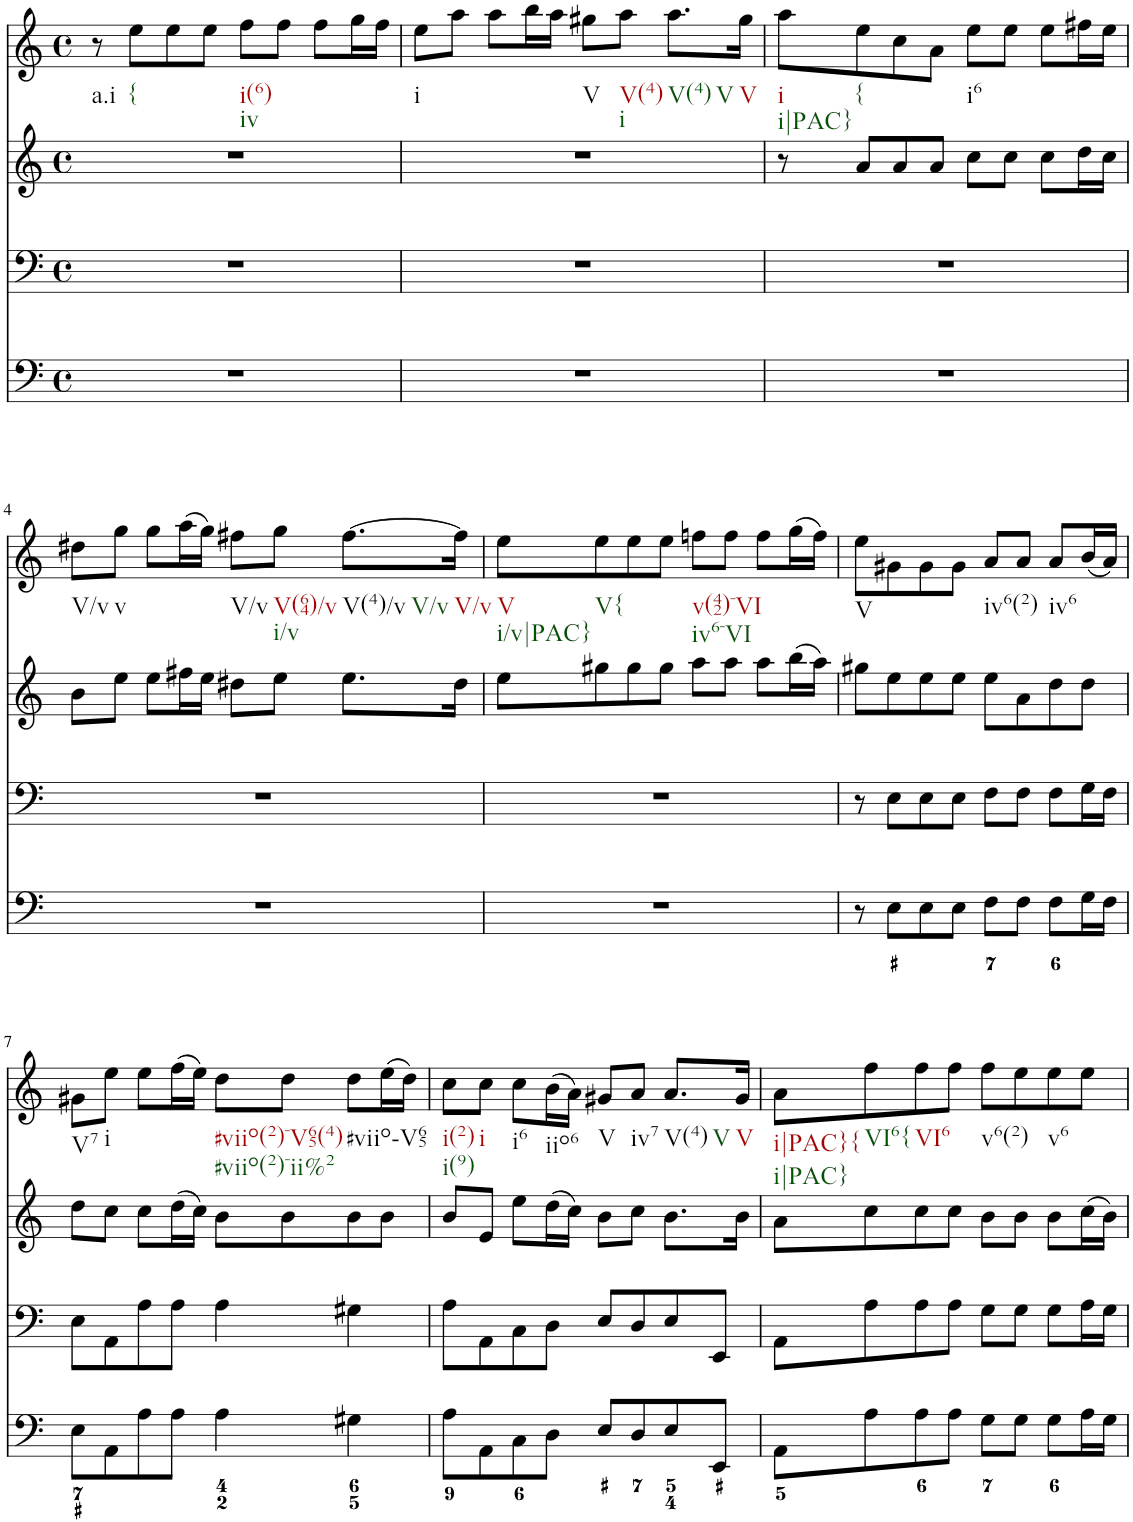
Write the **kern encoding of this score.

**kern	**kern	**kern	**kern
*part4	*part3	*part2	*part1
*staff4	*staff3	*staff2	*staff1
*I"Piano	*I"Piano	*I"Piano	*I"Piano
*I'Pno	*I'Pno	*I'Pno	*I'Pno
*clefF4	*clefF4	*clefG2	*clefG2
*k[]	*k[]	*k[]	*k[]
*M4/4	*M4/4	*M4/4	*M4/4
*met(c)	*met(c)	*met(c)	*met(c)
=1	=1	=1	=1
!	!	!	!LO:TX:b:t=a.i
1r	1r	1r	8r
!	!	!	!LO:TX:b:t={
.	.	.	8ee\L
.	.	.	8ee\
.	.	.	8ee\J
!	!	!	!LO:TX:b:t=i(6)
!	!	!	!LO:TX:b:t=iv
.	.	.	8ff\L
.	.	.	8ff\J
.	.	.	8ff\L
.	.	.	16gg\L
.	.	.	16ff\JJ
=2	=2	=2	=2
!	!	!	!LO:TX:b:t=i
1r	1r	1r	8ee\L
.	.	.	8aa\J
.	.	.	8aa\L
.	.	.	16bb\L
.	.	.	16aa\JJ
!	!	!	!LO:TX:b:t=V
.	.	.	8gg#X\L
!	!	!	!LO:TX:b:t=V(4)
!	!	!	!LO:TX:b:t=i
.	.	.	8aa\J
!	!	!	!LO:TX:b:t=V(4)
!	!	!	!LO:TX:b:t=V
.	.	.	8.aa\L
!	!	!	!LO:TX:b:t=V
.	.	.	16gg#\Jk
=3	=3	=3	=3
!	!	!	!LO:TX:b:t=i
!	!	!	!LO:TX:b:t=i|PAC}
1r	1r	8r	8aa\L
!	!	!	!LO:TX:b:t={
.	.	8a/L	8ee\
.	.	8a/	8cc\
.	.	8a/J	8a\J
!	!	!	!LO:TX:b:t=i6
.	.	8cc\L	8ee\L
.	.	8cc\J	8ee\J
.	.	8cc\L	8ee\L
.	.	16dd\L	16ff#X\L
.	.	16cc\JJ	16ee\JJ
!!LO:LB:g=z
=4	=4	=4	=4
!	!	!	!LO:TX:b:t=V/v
1r	1r	8b\L	8dd#X\L
!	!	!	!LO:TX:b:t=v
.	.	8ee\J	8gg\J
.	.	8ee\L	8gg\L
.	.	16ff#X\L	(16aa\L
.	.	16ee\JJ	16gg\JJ)
!	!	!	!LO:TX:b:t=V/v
.	.	8dd#X\L	8ff#X\L
!	!	!	!LO:TX:b:t=V(64)/v
!	!	!	!LO:TX:b:t=i/v
.	.	8ee\J	8gg\J
!	!	!	!LO:TX:b:t=V(4)/v
!	!	!	!LO:TX:b:t=V/v
.	.	8.ee\L	[8.ff#\L
!	!	!	!LO:TX:b:t=V/v
.	.	16dd#\Jk	16ff#\Jk]
=5	=5	=5	=5
!	!	!	!LO:TX:b:t=V
!	!	!	!LO:TX:b:t=i/v|PAC}
1r	1r	8ee\L	8ee\L
!	!	!	!LO:TX:b:t=V{
.	.	8gg#X\	8ee\
.	.	8gg#\	8ee\
.	.	8gg#\J	8ee\J
!	!	!	!LO:TX:b:t=v(42)-VI
!	!	!	!LO:TX:b:t=iv6-VI
.	.	8aa\L	8ffn\L
.	.	8aa\J	8ff\J
.	.	8aa\L	8ff\L
.	.	(16bb\L	(16gg\L
.	.	16aa\JJ)	16ff\JJ)
=6	=6	=6	=6
!	!	!	!LO:TX:b:t=V
8r	8r	8gg#X\L	8ee\L
8E\L	8E\L	8ee\	8g#X\
8E\	8E\	8ee\	8g#\
8E\J	8E\J	8ee\J	8g#\J
!	!	!	!LO:TX:b:t=iv6(2)
8F\L	8F\L	8ee\L	8a/L
8F\J	8F\J	8a\	8a/J
!	!	!	!LO:TX:b:t=iv6
8F\L	8F\L	8dd\	8a/L
16G\L	16G\L	8dd\J	(16b/L
16F\JJ	16F\JJ	.	16a/JJ)
!!LO:LB:g=z
=7	=7	=7	=7
!	!	!	!LO:TX:b:t=V7
8E\L	8E\L	8dd\L	8g#X\L
!	!	!	!LO:TX:b:t=i
8AA\	8AA\	8cc\J	8ee\J
8A\	8A\	8cc\L	8ee\L
8A\J	8A\J	(16dd\L	(16ff\L
.	.	16cc\JJ)	16ee\JJ)
!	!	!	!LO:TX:b:t=#viio(2)-V65(4)
!	!	!	!LO:TX:b:t=#viio(2)-ii%2
4A\	4A\	8b\L	8dd\L
.	.	8b\	8dd\J
!	!	!	!LO:TX:b:t=#viio-V65
4G#X\	4G#X\	8b\	8dd\L
.	.	8b\J	(16ee\L
.	.	.	16dd\JJ)
=8	=8	=8	=8
!	!	!	!LO:TX:b:t=i(2)
!	!	!	!LO:TX:b:t=i(9)
8A\L	8A\L	8b/L	8cc\L
!	!	!	!LO:TX:b:t=i
8AA\	8AA\	8e/J	8cc\J
!	!	!	!LO:TX:b:t=i6
8C\	8C\	8ee\L	8cc\L
!	!	!	!LO:TX:b:t=iio6
8D\J	8D\J	(16dd\L	(16b\L
.	.	16cc\JJ)	16a\JJ)
!	!	!	!LO:TX:b:t=V
8E/L	8E/L	8b\L	8g#X/L
!	!	!	!LO:TX:b:t=iv7
8D/	8D/	8cc\J	8a/J
!	!	!	!LO:TX:b:t=V(4)
!	!	!	!LO:TX:b:t=V
8E/	8E/	8.b\L	8.a/L
8EE/J	8EE/J	.	.
!	!	!	!LO:TX:b:t=V
.	.	16b\Jk	16g#/Jk
=9	=9	=9	=9
!	!	!	!LO:TX:b:t=i|PAC}{
!	!	!	!LO:TX:b:t=i|PAC}
8AA\L	8AA\L	8a\L	8a\L
!	!	!	!LO:TX:b:t=VI6{
8A\	8A\	8cc\	8ff\
!	!	!	!LO:TX:b:t=VI6
8A\	8A\	8cc\	8ff\
8A\J	8A\J	8cc\J	8ff\J
!	!	!	!LO:TX:b:t=v6(2)
8G\L	8G\L	8b\L	8ff\L
8G\J	8G\J	8b\J	8ee\
!	!	!	!LO:TX:b:t=v6
8G\L	8G\L	8b\L	8ee\
16A\L	16A\L	(16cc\L	8ee\J
16G\JJ	16G\JJ	16b\JJ)	.
=	=	=	=
*-	*-	*-	*-
